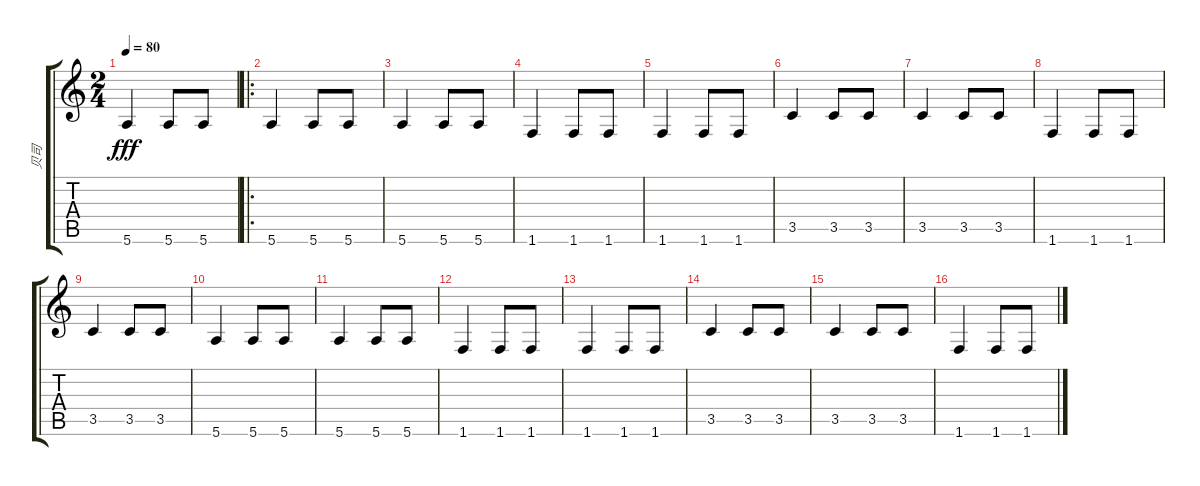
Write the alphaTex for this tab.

\track ("贝司" "贝司") {instrument acousticbass}
\staff {score tabs}
\tuning (E4 B3 G3 D3 A2 E2) {hide}
\ts (2 4)
\tempo 80
\clef g2
\ks c
5.6.4{dy fff} 5.6.8 5.6.8 |
\ro
5.6.4 5.6.8 5.6.8 |
5.6.4 5.6.8 5.6.8 |
1.6.4 1.6.8 1.6.8 |
1.6.4 1.6.8 1.6.8 |
3.5.4 3.5.8 3.5.8 |
3.5.4 3.5.8 3.5.8 |
1.6.4 1.6.8 1.6.8 |
3.5.4 3.5.8 3.5.8 |
5.6.4 5.6.8 5.6.8 |
5.6.4 5.6.8 5.6.8 |
1.6.4 1.6.8 1.6.8 |
1.6.4 1.6.8 1.6.8 |
3.5.4 3.5.8 3.5.8 |
3.5.4 3.5.8 3.5.8 |
1.6.4 1.6.8 1.6.8
